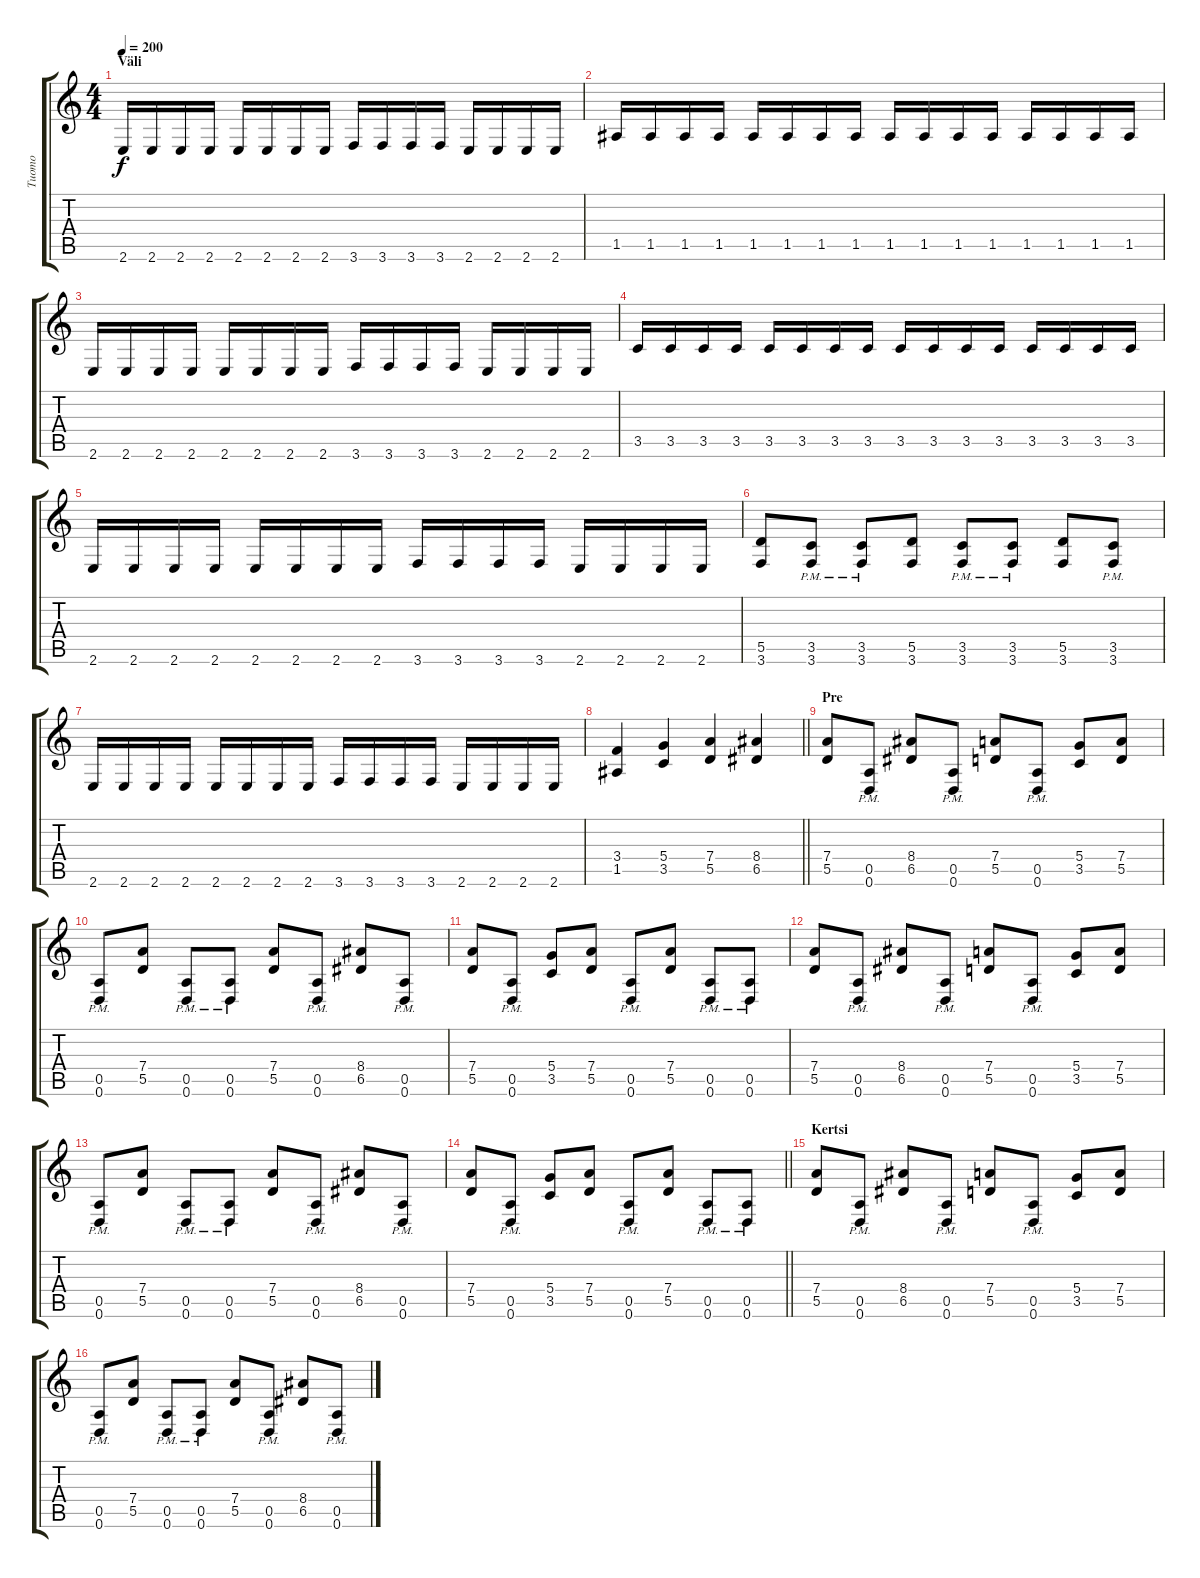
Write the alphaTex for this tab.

\track ("Tuomo" "Tuomo") {instrument distortionguitar}
\staff {score tabs}
\tuning (E4 B3 G3 D3 A2 D2) {hide}
\ts (4 4)
\section ("" "Väli")
\tempo 200
\clef g2
\ks c
2.6.16{dy f} 2.6.16 2.6.16 2.6.16 2.6.16 2.6.16 2.6.16 2.6.16 3.6.16 3.6.16 3.6.16 3.6.16 2.6.16 2.6.16 2.6.16 2.6.16 |
1.5.16 1.5.16 1.5.16 1.5.16 1.5.16 1.5.16 1.5.16 1.5.16 1.5.16 1.5.16 1.5.16 1.5.16 1.5.16 1.5.16 1.5.16 1.5.16 |
2.6.16 2.6.16 2.6.16 2.6.16 2.6.16 2.6.16 2.6.16 2.6.16 3.6.16 3.6.16 3.6.16 3.6.16 2.6.16 2.6.16 2.6.16 2.6.16 |
3.5.16 3.5.16 3.5.16 3.5.16 3.5.16 3.5.16 3.5.16 3.5.16 3.5.16 3.5.16 3.5.16 3.5.16 3.5.16 3.5.16 3.5.16 3.5.16 |
2.6.16 2.6.16 2.6.16 2.6.16 2.6.16 2.6.16 2.6.16 2.6.16 3.6.16 3.6.16 3.6.16 3.6.16 2.6.16 2.6.16 2.6.16 2.6.16 |
(5.5 3.6).8 (3.5{pm} 3.6{pm}).8 (3.5{pm} 3.6{pm}).8 (5.5 3.6).8 (3.5{pm} 3.6{pm}).8 (3.5{pm} 3.6{pm}).8 (5.5 3.6).8 (3.5{pm} 3.6{pm}).8 |
2.6.16 2.6.16 2.6.16 2.6.16 2.6.16 2.6.16 2.6.16 2.6.16 3.6.16 3.6.16 3.6.16 3.6.16 2.6.16 2.6.16 2.6.16 2.6.16 |
\barLineRight lightlight
(3.4 1.5).4 (5.4 3.5).4 (7.4 5.5).4 (8.4 6.5).4 |
\section ("" "Pre")
(7.4 5.5).8 (0.5{pm} 0.6{pm}).8 (8.4 6.5).8 (0.5{pm} 0.6{pm}).8 (7.4 5.5).8 (0.5{pm} 0.6{pm}).8 (5.4 3.5).8 (7.4 5.5).8 |
(0.5{pm} 0.6{pm}).8 (7.4 5.5).8 (0.5{pm} 0.6{pm}).8 (0.5{pm} 0.6{pm}).8 (7.4 5.5).8 (0.5{pm} 0.6{pm}).8 (8.4 6.5).8 (0.5{pm} 0.6{pm}).8 |
(7.4 5.5).8 (0.5{pm} 0.6{pm}).8 (5.4 3.5).8 (7.4 5.5).8 (0.5{pm} 0.6{pm}).8 (7.4 5.5).8 (0.5{pm} 0.6{pm}).8 (0.5{pm} 0.6{pm}).8 |
(7.4 5.5).8 (0.5{pm} 0.6{pm}).8 (8.4 6.5).8 (0.5{pm} 0.6{pm}).8 (7.4 5.5).8 (0.5{pm} 0.6{pm}).8 (5.4 3.5).8 (7.4 5.5).8 |
(0.5{pm} 0.6{pm}).8 (7.4 5.5).8 (0.5{pm} 0.6{pm}).8 (0.5{pm} 0.6{pm}).8 (7.4 5.5).8 (0.5{pm} 0.6{pm}).8 (8.4 6.5).8 (0.5{pm} 0.6{pm}).8 |
\barLineRight lightlight
(7.4 5.5).8 (0.5{pm} 0.6{pm}).8 (5.4 3.5).8 (7.4 5.5).8 (0.5{pm} 0.6{pm}).8 (7.4 5.5).8 (0.5{pm} 0.6{pm}).8 (0.5{pm} 0.6{pm}).8 |
\section ("" "Kertsi")
(7.4 5.5).8 (0.5{pm} 0.6{pm}).8 (8.4 6.5).8 (0.5{pm} 0.6{pm}).8 (7.4 5.5).8 (0.5{pm} 0.6{pm}).8 (5.4 3.5).8 (7.4 5.5).8 |
(0.5{pm} 0.6{pm}).8 (7.4 5.5).8 (0.5{pm} 0.6{pm}).8 (0.5{pm} 0.6{pm}).8 (7.4 5.5).8 (0.5{pm} 0.6{pm}).8 (8.4 6.5).8 (0.5{pm} 0.6{pm}).8
